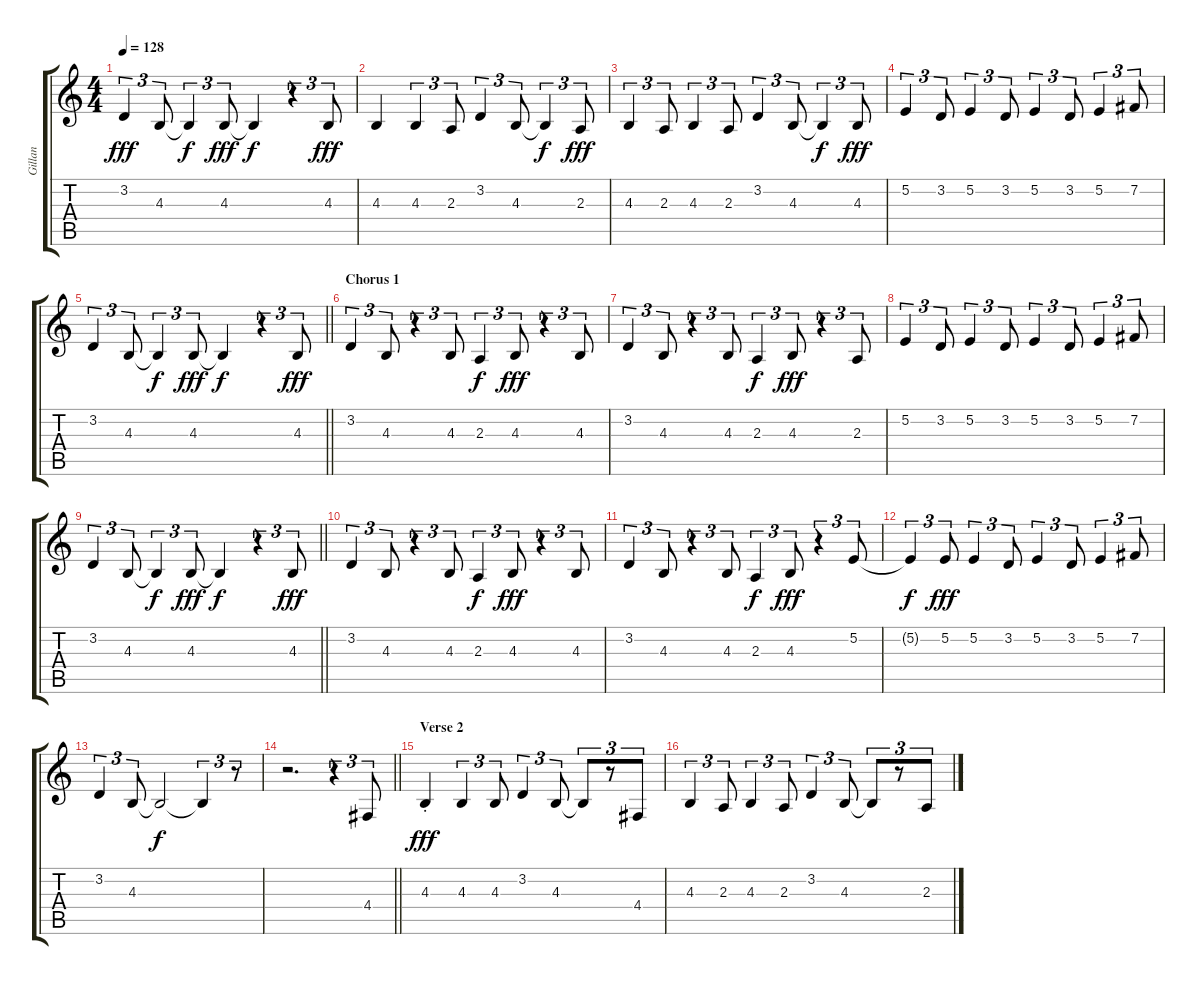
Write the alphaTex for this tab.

\track ("Gillan" "Gillan") {instrument oboe}
\staff {score tabs}
\tuning (E4 B3 G3 D3 A2 E2) {hide}
\ts (4 4)
\tempo 128
\clef g2
\ks c
3.2.4{tu (3 2) dy fff} 4.3.8{tu (3 2)} 4.3{t}.4{tu (3 2) dy f} 4.3.8{tu (3 2) dy fff} 4.3{t}.4{dy f} r.4{tu (3 2)} 4.3.8{tu (3 2) dy fff} |
4.3.4 4.3.4{tu (3 2)} 2.3.8{tu (3 2)} 3.2.4{tu (3 2)} 4.3.8{tu (3 2)} 4.3{t}.4{tu (3 2) dy f} 2.3.8{tu (3 2) dy fff} |
4.3.4{tu (3 2)} 2.3.8{tu (3 2)} 4.3.4{tu (3 2)} 2.3.8{tu (3 2)} 3.2.4{tu (3 2)} 4.3.8{tu (3 2)} 4.3{t}.4{tu (3 2) dy f} 4.3.8{tu (3 2) dy fff} |
5.2.4{tu (3 2)} 3.2.8{tu (3 2)} 5.2.4{tu (3 2)} 3.2.8{tu (3 2)} 5.2.4{tu (3 2)} 3.2.8{tu (3 2)} 5.2.4{tu (3 2)} 7.2.8{tu (3 2)} |
\barLineRight lightlight
3.2.4{tu (3 2)} 4.3.8{tu (3 2)} 4.3{t}.4{tu (3 2) dy f} 4.3.8{tu (3 2) dy fff} 4.3{t}.4{dy f} r.4{tu (3 2)} 4.3.8{tu (3 2) dy fff} |
\section ("" "Chorus 1")
3.2.4{tu (3 2)} 4.3.8{tu (3 2)} r.4{tu (3 2)} 4.3.8{tu (3 2)} 2.3.4{tu (3 2) dy f} 4.3.8{tu (3 2) dy fff} r.4{tu (3 2)} 4.3.8{tu (3 2)} |
3.2.4{tu (3 2)} 4.3.8{tu (3 2)} r.4{tu (3 2)} 4.3.8{tu (3 2)} 2.3.4{tu (3 2) dy f} 4.3.8{tu (3 2) dy fff} r.4{tu (3 2)} 2.3.8{tu (3 2)} |
5.2.4{tu (3 2)} 3.2.8{tu (3 2)} 5.2.4{tu (3 2)} 3.2.8{tu (3 2)} 5.2.4{tu (3 2)} 3.2.8{tu (3 2)} 5.2.4{tu (3 2)} 7.2.8{tu (3 2)} |
\barLineRight lightlight
3.2.4{tu (3 2)} 4.3.8{tu (3 2)} 4.3{t}.4{tu (3 2) dy f} 4.3.8{tu (3 2) dy fff} 4.3{t}.4{dy f} r.4{tu (3 2)} 4.3.8{tu (3 2) dy fff} |
3.2.4{tu (3 2)} 4.3.8{tu (3 2)} r.4{tu (3 2)} 4.3.8{tu (3 2)} 2.3.4{tu (3 2) dy f} 4.3.8{tu (3 2) dy fff} r.4{tu (3 2)} 4.3.8{tu (3 2)} |
3.2.4{tu (3 2)} 4.3.8{tu (3 2)} r.4{tu (3 2)} 4.3.8{tu (3 2)} 2.3.4{tu (3 2) dy f} 4.3.8{tu (3 2) dy fff} r.4{tu (3 2)} 5.2.8{tu (3 2)} |
5.2{t}.4{tu (3 2) dy f} 5.2.8{tu (3 2) dy fff} 5.2.4{tu (3 2)} 3.2.8{tu (3 2)} 5.2.4{tu (3 2)} 3.2.8{tu (3 2)} 5.2.4{tu (3 2)} 7.2.8{tu (3 2)} |
3.2.4{tu (3 2)} 4.3.8{tu (3 2)} 4.3{t}.2{dy f} 4.3{t}.4{tu (3 2)} r.8{tu (3 2)} |
\barLineRight lightlight
r.2{d} r.4{tu (3 2)} 4.4.8{tu (3 2)} |
\section ("" "Verse 2")
4.3{st}.4{dy fff} 4.3.4{tu (3 2)} 4.3.8{tu (3 2)} 3.2.4{tu (3 2)} 4.3.8{tu (3 2)} 4.3{t}.8{tu (3 2)} r.8{tu (3 2)} 4.4.8{tu (3 2)} |
4.3.4{tu (3 2)} 2.3.8{tu (3 2)} 4.3.4{tu (3 2)} 2.3.8{tu (3 2)} 3.2.4{tu (3 2)} 4.3.8{tu (3 2)} 4.3{t}.8{tu (3 2)} r.8{tu (3 2)} 2.3.8{tu (3 2)}
